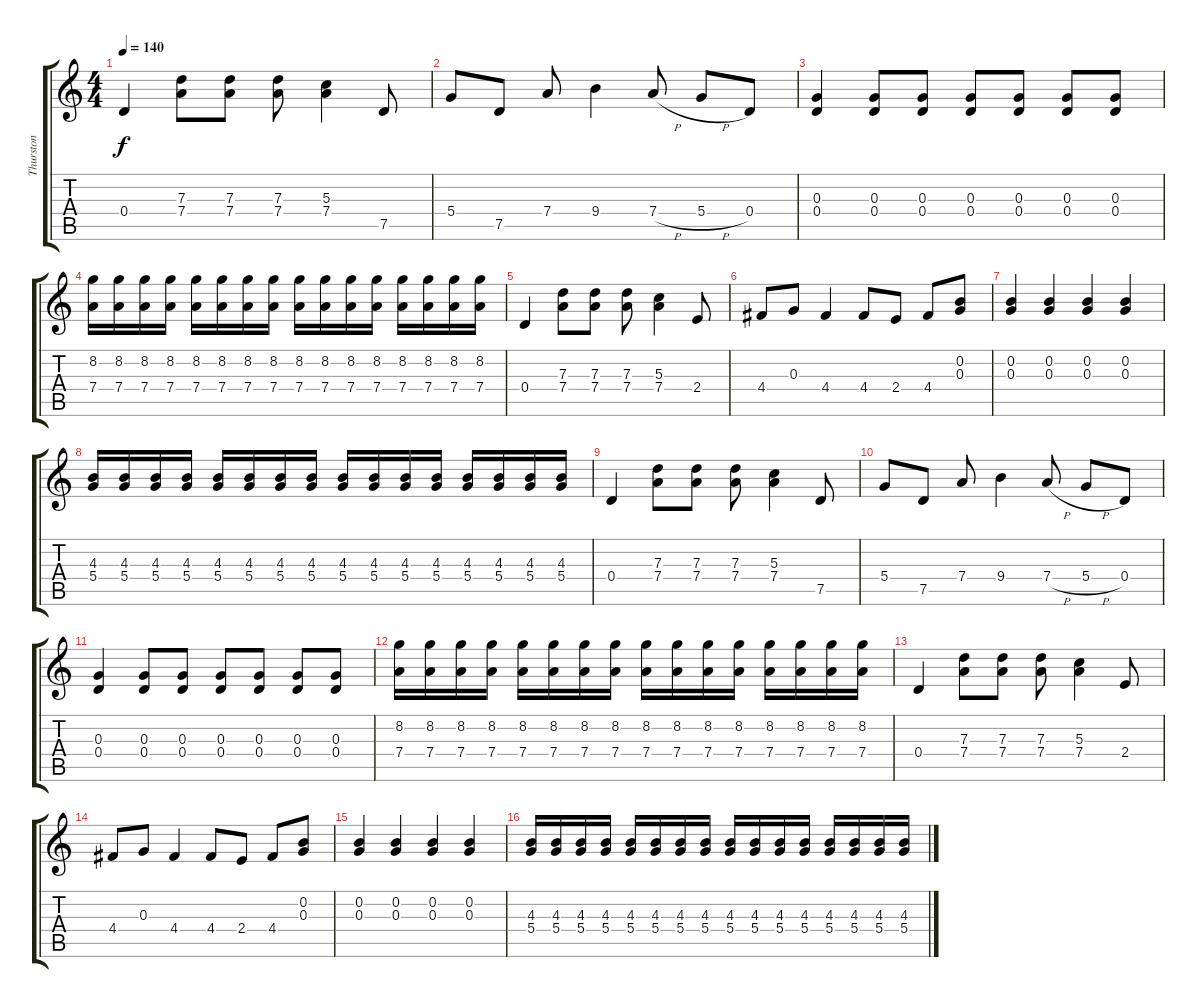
\track ("Thurston" "Thurston") {instrument overdrivenguitar}
\staff {score tabs}
\tuning (E4 B3 G3 D3 G2 E2) {hide}
\ts (4 4)
\tempo 140
\clef g2
\ks c
0.4.4{dy f} (7.3 7.4).8 (7.3 7.4).8 (7.3 7.4).8 (5.3 7.4).4 7.5.8 |
5.4.8 7.5.8 7.4.8 9.4.4 7.4{h}.8 5.4{h}.8 0.4.8 |
(0.3 0.4).4 (0.3 0.4).8 (0.3 0.4).8 (0.3 0.4).8 (0.3 0.4).8 (0.3 0.4).8 (0.3 0.4).8 |
(8.2 7.4).16 (8.2 7.4).16 (8.2 7.4).16 (8.2 7.4).16 (8.2 7.4).16 (8.2 7.4).16 (8.2 7.4).16 (8.2 7.4).16 (8.2 7.4).16 (8.2 7.4).16 (8.2 7.4).16 (8.2 7.4).16 (8.2 7.4).16 (8.2 7.4).16 (8.2 7.4).16 (8.2 7.4).16 |
0.4.4 (7.3 7.4).8 (7.3 7.4).8 (7.3 7.4).8 (5.3 7.4).4 2.4.8 |
4.4.8 0.3.8 4.4.4 4.4.8 2.4.8 4.4.8 (0.2 0.3).8 |
(0.2 0.3).4 (0.2 0.3).4 (0.2 0.3).4 (0.2 0.3).4 |
(4.3 5.4).16 (4.3 5.4).16 (4.3 5.4).16 (4.3 5.4).16 (4.3 5.4).16 (4.3 5.4).16 (4.3 5.4).16 (4.3 5.4).16 (4.3 5.4).16 (4.3 5.4).16 (4.3 5.4).16 (4.3 5.4).16 (4.3 5.4).16 (4.3 5.4).16 (4.3 5.4).16 (4.3 5.4).16 |
0.4.4 (7.3 7.4).8 (7.3 7.4).8 (7.3 7.4).8 (5.3 7.4).4 7.5.8 |
5.4.8 7.5.8 7.4.8 9.4.4 7.4{h}.8 5.4{h}.8 0.4.8 |
(0.3 0.4).4 (0.3 0.4).8 (0.3 0.4).8 (0.3 0.4).8 (0.3 0.4).8 (0.3 0.4).8 (0.3 0.4).8 |
(8.2 7.4).16 (8.2 7.4).16 (8.2 7.4).16 (8.2 7.4).16 (8.2 7.4).16 (8.2 7.4).16 (8.2 7.4).16 (8.2 7.4).16 (8.2 7.4).16 (8.2 7.4).16 (8.2 7.4).16 (8.2 7.4).16 (8.2 7.4).16 (8.2 7.4).16 (8.2 7.4).16 (8.2 7.4).16 |
0.4.4 (7.3 7.4).8 (7.3 7.4).8 (7.3 7.4).8 (5.3 7.4).4 2.4.8 |
4.4.8 0.3.8 4.4.4 4.4.8 2.4.8 4.4.8 (0.2 0.3).8 |
(0.2 0.3).4 (0.2 0.3).4 (0.2 0.3).4 (0.2 0.3).4 |
(4.3 5.4).16 (4.3 5.4).16 (4.3 5.4).16 (4.3 5.4).16 (4.3 5.4).16 (4.3 5.4).16 (4.3 5.4).16 (4.3 5.4).16 (4.3 5.4).16 (4.3 5.4).16 (4.3 5.4).16 (4.3 5.4).16 (4.3 5.4).16 (4.3 5.4).16 (4.3 5.4).16 (4.3 5.4).16
